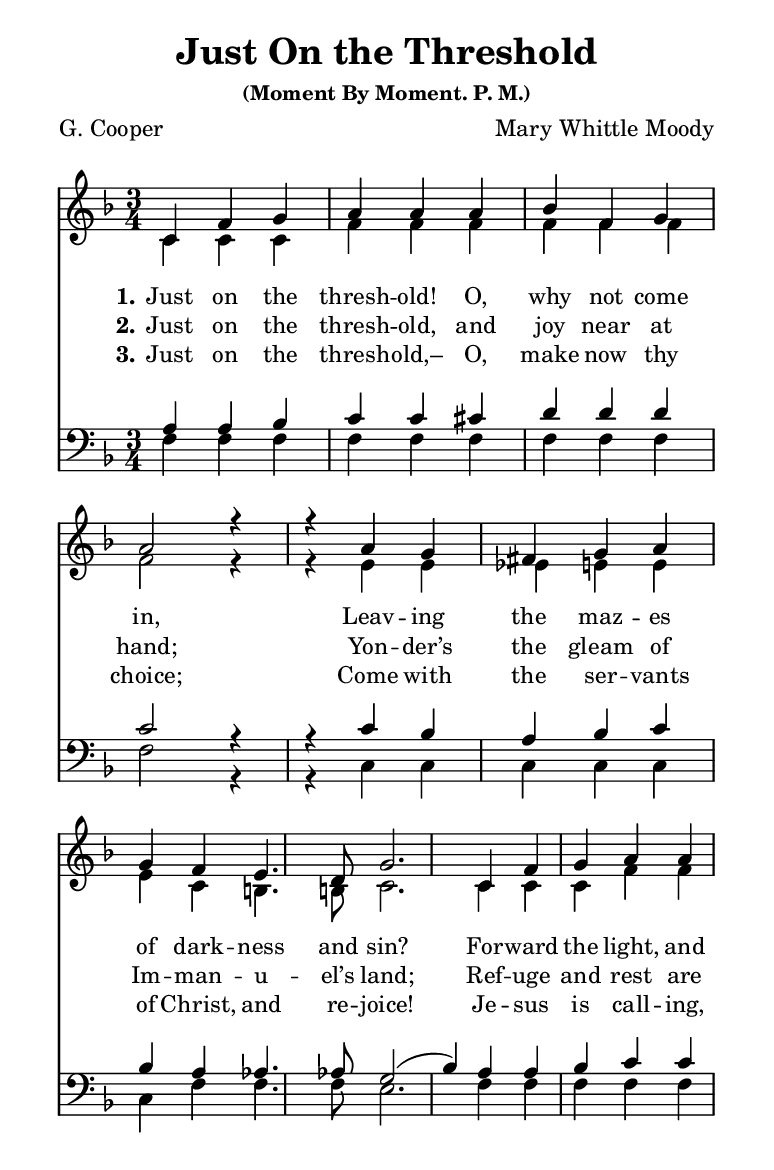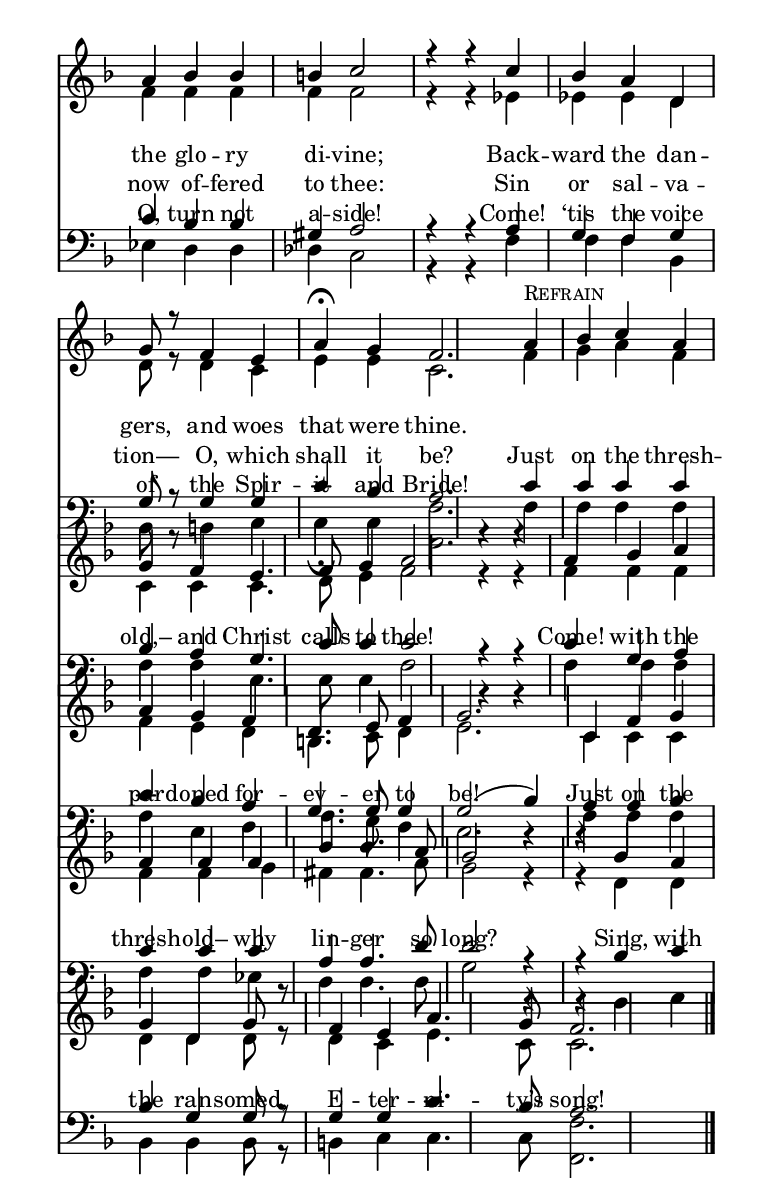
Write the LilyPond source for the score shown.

\include "common/global.ily"
\paper {
  \include "common/paper.ily"
  %ragged-bottom = ##t
  ragged-last-bottom = ##t
  %systems-per-page = 5
  page-count = 2
}

\header{
  title = "Just On the Threshold"
  subsubtitle = "(Moment By Moment. P. M.)"
  %meter = "P.M."
  poet = "G. Cooper"
  composer = "Mary Whittle Moody"
  %copyright = ""
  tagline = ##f
}

% for fermata in MIDI
ta = { \tempo 4=120 }
tb = { \tempo 4=60 }

patternAA = { c4 c4 c4 | c4 c4 c4 | c4 c4 c4 | c2 r4 }
patternBA = { c4 c4 c4 | c4 c4 c4 | c4 c4. c8 | c2. }
patternBB = { c4 c4 c4 | c4 c4 c4 | c4 c4. c8 | c2( c4) }
patternCA = { c4 c4 c4 | c4 c8 r8 c4 | c4 \tb c4 \ta c4 | c2. }
patternDA = { c4 c4 c4 | c4 c4 c4 | c4. c8 c4 | c2 r4 }
patternEA = { c4 c4 c4 | c4 c4 c4 | c4. c8 c4 | c2. }
patternEB = { c4 c4 c4 | c4 c4 c4 | c4. c8 c4 | c2( c4) }
patternFA = { c4 c4 c4 | c4 c4 c4 | c4 c4. c8 | c2 r4 }
patternGA = { c4 c4 c4 | c4 c8 r8 c4 | c4 c4. c8 | c2. }

global = {
  \include "common/overrides.ily"
  \override Staff.TimeSignature #'style = #'()
  \time 3/4
  \override Score.MetronomeMark #'transparent = ##t % hide all fermata changes too
  \ta
  \key f \major
  \autoBeamOff
}

notesSoprano = {
\global
\relative c' {

  \changePitch \patternAA { c f g | a a a | bes f g | a r }
  \changePitch \patternBA { a g fis | g a g | f e d | g }
  \changePitch \patternAA { c, f g | a a a | bes bes b | c r }
  \changePitch \patternCA { c bes a | d, g f | e a \fermata g | f }

  << s^\markup { \small \caps "Refrain" }
  \changePitch \patternDA { a bes c | a g f | e f g | a r } >>
  \changePitch \patternEA { a bes c | a g f | d e f | g }
  \changePitch \patternFA { c, f g | a a a | d d c | bes r }
  \changePitch \patternGA { bes a g | d g f | e a g | f }

  \bar "|."

}
}

notesAlto = {
\global
\relative e' {

  \changePitch \patternAA { c c c | f f f | f f f | f r }
  \changePitch \patternBA { e e ees | e e e | c b! b | c }
  \changePitch \patternAA { c c c | f f f | f f f | f r }
  \changePitch \patternCA { ees ees ees | d d d | c e e | c }

  \changePitch \patternDA { f g a | f c c | c d e | f r }
  \changePitch \patternEA { f f f | f e d | b! c d | e }
  \changePitch \patternFA { c c c | f f g | fis fis a | g r }
  \changePitch \patternGA { d d d | d d d | c e c | c }

}
}

notesTenor = {
\global
\relative a {

  \changePitch \patternAA { a a bes | c c cis | d d d | c r }
  \changePitch \patternBB { c bes a | bes c bes | a aes aes | g( bes) }
  \changePitch \patternAA { a a bes | c c c | bes bes gis | a r }
  \changePitch \patternCA { a g f | g g g | g c bes | a }

  \changePitch \patternDA { c c c | c bes a | g c c | c r }
  \changePitch \patternEB { c g a | c bes a | g g g | g( bes) }
  \changePitch \patternFA { a a bes | c c c | a a d | d r }
  \changePitch \patternGA { bes c bes | g g g | g c bes | a }

}
}

notesBass = {
\global
\relative f {

  \changePitch \patternAA { f f f | f f f | f f f | f r }
  \changePitch \patternBA { c c c | c c c | f f f | e }
  \changePitch \patternAA { f f f | f f ees | d d des | c r }
  \changePitch \patternCA { f f f | bes, bes b! | c c \fermata c | <f f,> }

  \changePitch \patternDA { f f f | f f f | c c c | f r }
  \changePitch \patternEA { f f f | f c d | f e d | c }
  \changePitch \patternFA { f f f | f f ees | d d d | g r }
  \changePitch \patternGA { g, a bes | bes bes b! | c c c | <f f,> }

}
}

% This hymn does not have \bar "." at the end of each line as typeset in the
% original

Refrain = \lyricmode {

Just on the thresh -- old,– and Christ calls to thee!
Come! with the par -- doned for -- ev -- er to be!
Just on the thresh -- old– why lin -- ger so long?
Sing, with the ran -- somed, E -- ter -- ni -- ty’s song!

}

wordsA = \lyricmode {
\set stanza = "1."

Just on the thresh -- old! O, why not come in,
Leav -- ing the maz -- es of dark -- ness and sin?
For -- ward the light, and the glo -- ry di -- vine;
Back -- ward the dan -- gers, and woes that were thine.

}

wordsB = \lyricmode {
\set stanza = "2."

Just on the thresh -- old, and joy near at hand;
Yon -- der’s the gleam of Im -- man -- u -- el’s land;
Ref -- uge and rest are now of -- fered to thee:
Sin or sal -- va -- tion— O, which shall it be?

\Refrain

}

wordsC = \lyricmode {
\set stanza = "3."

Just on the thresh -- old,– O, make now thy choice;
Come with the ser -- vants of Christ, and re -- joice!
Je -- sus is call -- ing, O, turn not a -- side!
Come! ‘tis the voice of the Spir -- it and Bride!

}

\score {
  \context ChoirStaff <<
    \context Staff = upper <<
      \set ChoirStaff.systemStartDelimiter = #'SystemStartBar
      \context Voice  = sopranos { \voiceOne << \notesSoprano >> }
      \context Voice  = altos { \voiceTwo << \notesAlto >> }
      \context Lyrics = one   \lyricsto sopranos \wordsA
      \context Lyrics = two   \lyricsto sopranos \wordsB
      \context Lyrics = three \lyricsto sopranos \wordsC
    >>
    \context Staff = men <<
      \clef bass
      \context Voice  = tenors { \voiceOne << \notesTenor >> }
      \context Voice  = basses { \voiceTwo << \notesBass >> }
    >>
  >>
  \layout {
    \include "common/layout.ily"
  }
  \midi{
    \include "common/midi.ily"
  }
}

%\markup { \fill-line { \column {
%  \line{ \bold 5 \column { \wordsE } } \vspace #0.4
%  \line{ \bold 6 \column { \wordsF } } \vspace #0.4
%  \line{ \bold 7 \column { \wordsG } } \vspace #0.4
%  \line{ \bold 8 \column { \wordsH } } \vspace #0.4
%} } }

\version "2.14.1"  % necessary for upgrading to future LilyPond versions.

% vi:set et ts=2 sw=2 ai nocindent syntax=lilypond
